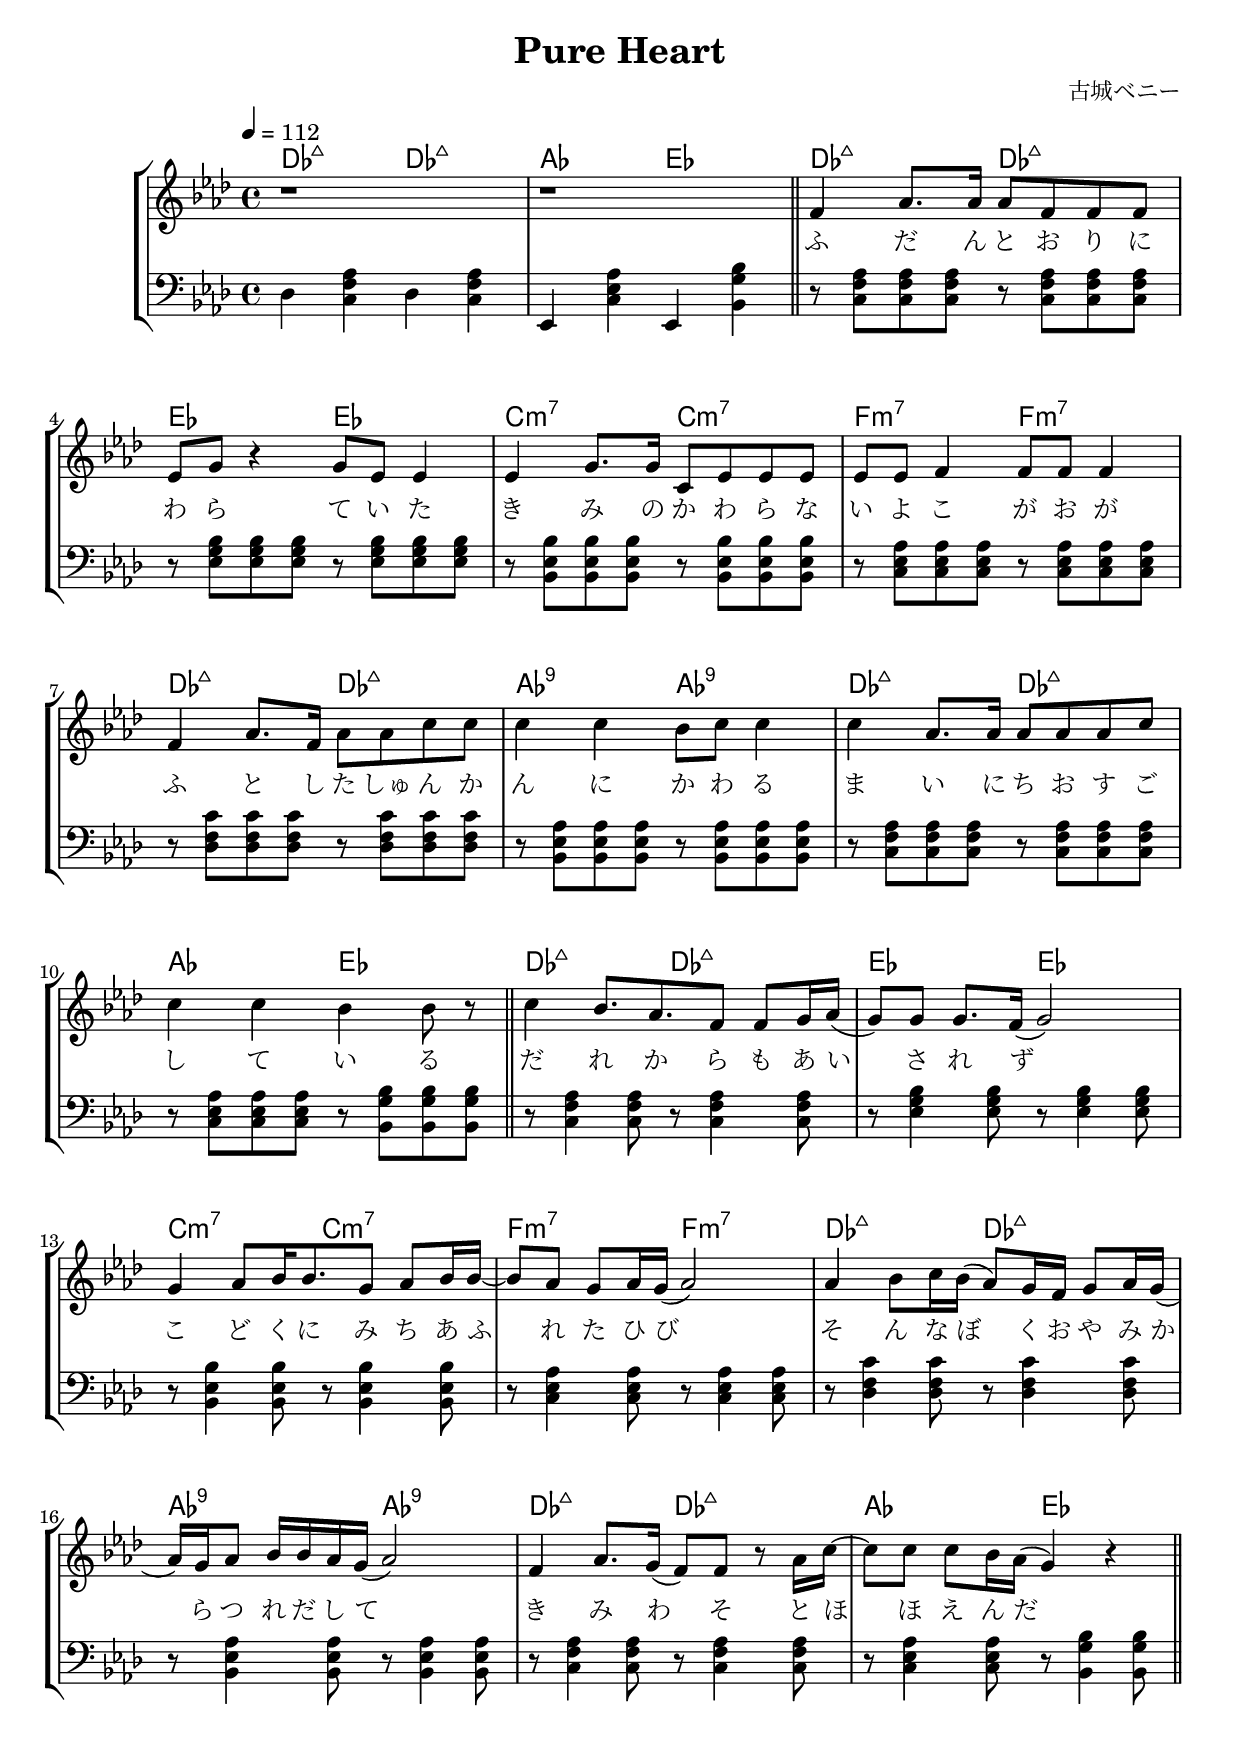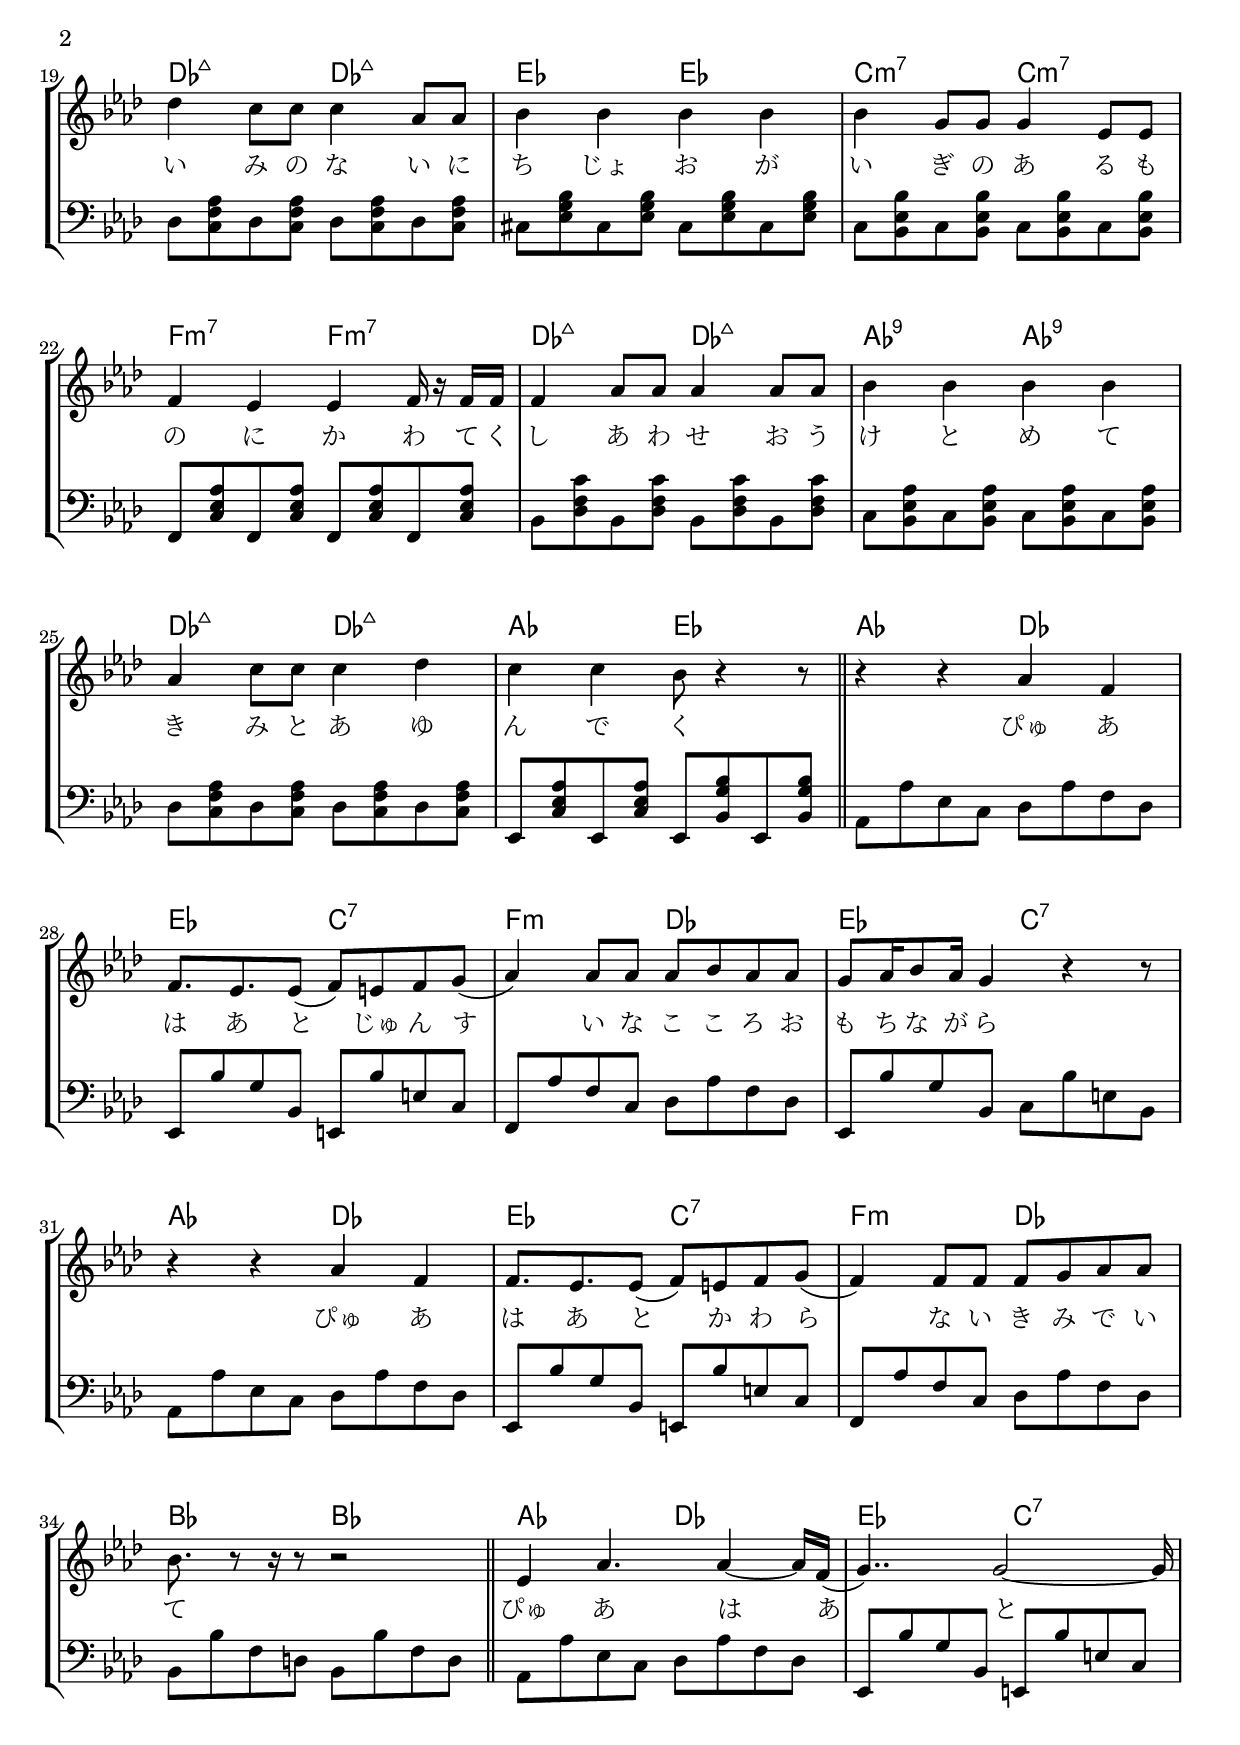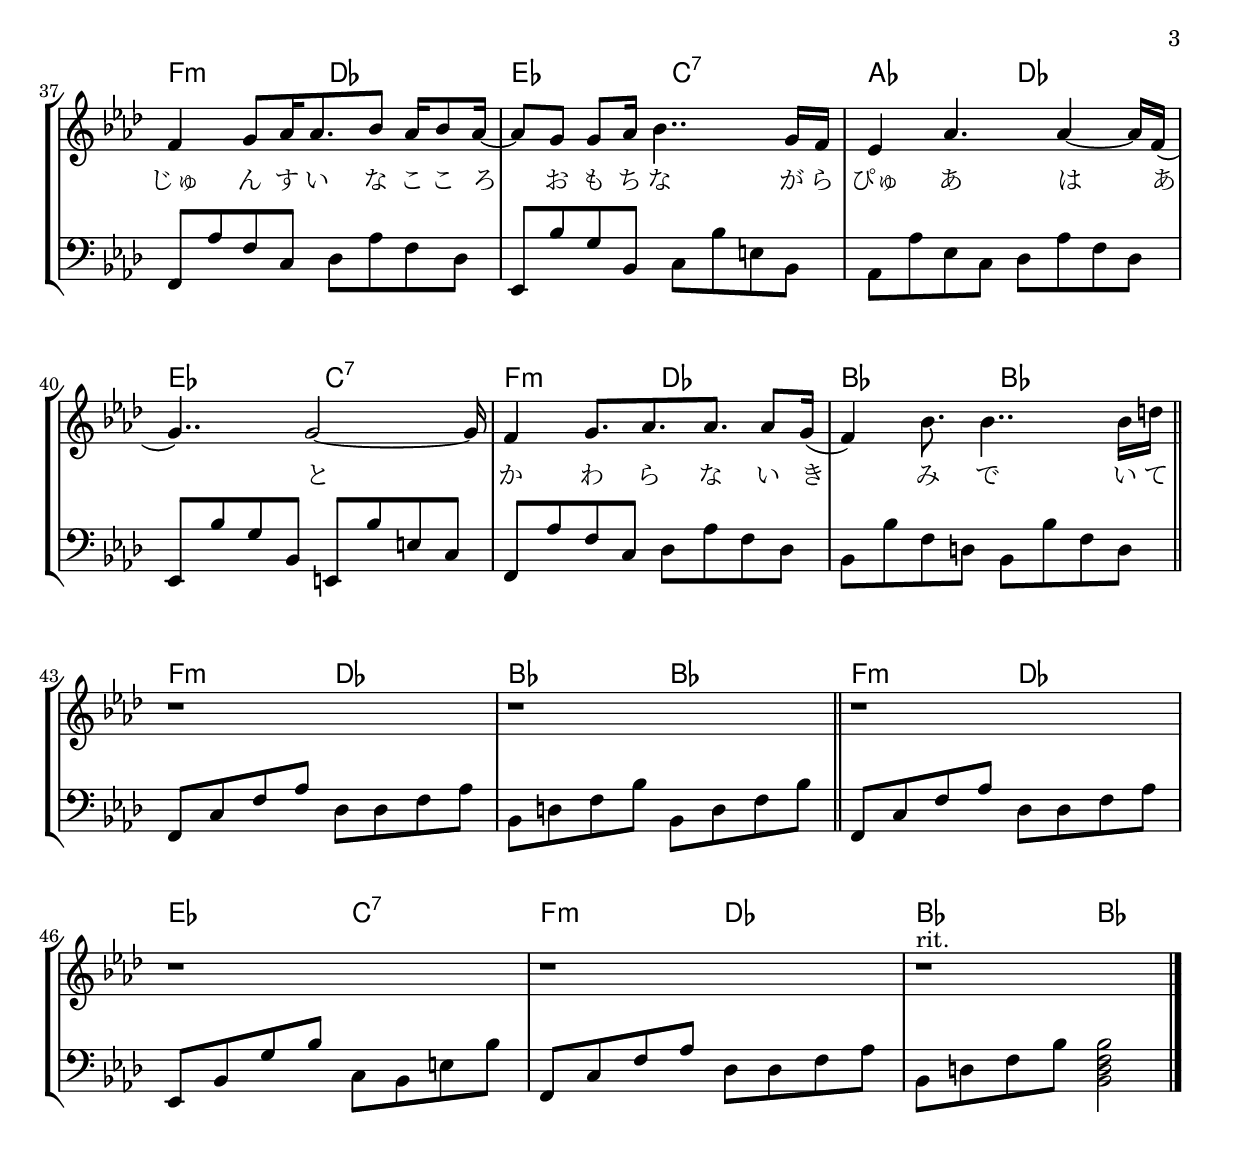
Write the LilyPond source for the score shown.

\version "2.12.1"

\header {
	title = \markup {"Pure Heart"}
	composer = \markup \center-column {古城ベニー}
}

harmony = \chordmode {
	des2:maj7 des:maj7 as es 

	des:maj7 des:maj7 es es c:min7 c:min7 f:min7 f:min7 des:maj7 des:maj7 as:9 as:9 des:maj7 des:maj7 as es 

	des:maj7 des:maj7 es es c:min7 c:min7 f:min7 f:min7 des:maj7 des:maj7 as:9 as:9 des:maj7 des:maj7 as es 

	des:maj7 des:maj7 es es c:min7 c:min7 f:min7 f:min7 des:maj7 des:maj7 as:9 as:9 des:maj7 des:maj7 as es 

	as des es c:7 f:m des es c:7 as des es c:7 f:m des bes bes 

	as des es c:7 f:m des es c:7 as des es c:7 f:m des bes bes 

	f:m des bes bes 

	f:m des es c:7 f:m des bes bes 
}

melody = {
	\key as \major
	\tempo 4 = 112
	r1 | r1   
	\set Staff.midiInstrument = #"fss0.35"
	 f'4  as'8.  as'16  as'8  f'8  f'8  f'8 
	es'8  g'8  r4  g'8  es'8  es'4 
	es'4  g'8.  g'16  c'8  es'8  es'8  es'8 
	es'8  es'8  f'4  f'8  f'8  f'4 
	f'4  as'8.  f'16  as'8  as'8  c''8  c''8 
	c''4  c''4  bes'8  c''8  c''4 
	c''4  as'8.  as'16  as'8  as'8  as'8  c''8 
	c''4  c''4  bes'4  bes'8  	r8 	\set Staff.midiInstrument = #"fss0.35"
	 c''4  bes'8.  as'8.  f'8  f'8  g'16  as'16 
	(g'8)  g'8  g'8.  f'16  (g'2) 
	g'4  as'8  bes'16  bes'8.  g'8  as'8  bes'16  bes'16~ 
	bes'8  as'8  g'8  as'16  g'16  (as'2) 
	as'4  bes'8  c''16  bes'16  (as'8)  g'16  f'16  g'8  as'16  g'16 
	(as'16)  g'16  as'8  bes'16  bes'16  as'16  g'16  (as'2) 
	f'4  as'8.  g'16  (f'8)  f'8  r8  as'16  c''16~ 
	c''8  c''8  c''8  bes'16  as'16  (g'4)  	r4 	\set Staff.midiInstrument = #"fss0.35"
	 des''4  c''8  c''8  c''4  as'8  as'8 
	bes'4  bes'4  bes'4  bes'4 
	bes'4  g'8  g'8  g'4  es'8  es'8 
	f'4  es'4  es'4  f'16  r16  f'16  f'16 
	f'4  as'8  as'8  as'4  as'8  as'8 
	bes'4  bes'4  bes'4  bes'4 
	as'4  c''8  c''8  c''4  des''4 
	c''4  c''4  bes'8  	\set Staff.midiInstrument = #"fss0.35"
	r4  r8 
	r4  r4  as'4  f'4 
	f'8.  es'8.  es'8  (f'8)  e'8  f'8  g'8 
	(as'4)  as'8  as'8  as'8  bes'8  as'8  as'8 
	g'8  as'16  bes'8  as'16  g'4  r4  r8 
	r4  r4  as'4  f'4 
	f'8.  es'8.  es'8  (f'8)  e'8  f'8  g'8 
	(f'4)  f'8  f'8  f'8  g'8  as'8  as'8 
	bes'8.  r8  r16  r8  	r2 	\set Staff.midiInstrument = #"fss0.35"
	 es'4  as'4.  as'4~as'16  f'16 
	(g'4..)  g'2~g'16 
	f'4  g'8  as'16  as'8.  bes'8  as'16  bes'8  as'16~ 
	as'8  g'8  g'8  as'16  bes'4..  g'16  f'16 
	es'4  as'4.  as'4~as'16  f'16 
	(g'4..)  g'2~g'16 
	f'4  g'8.  as'8.  as'8.  as'8  g'16 
	(f'4)  bes'8.  bes'4..  bes'16  d''16
	r1 | r1   
	r1 | r1 | r1 | r1^"rit." \bar "|."
}

words = \lyricmode {
	
	ふ  だ  ん  と  お  り  に  わ  ら  て  い  た  き  み  の  か  わ  ら  な  い  よ  こ  が  お  が  ふ  と  し  た  しゅ  ん  か  ん  に  か  わ  る  ま  い  に  ち  お  す  ご  し  て  い  る  
	だ  れ  か  ら  も  あ  い  さ  れ  ず  こ  ど  く  に  み  ち  あ  ふ  れ  た  ひ  び  そ  ん  な  ぼ  く  お  や  み  か  ら  つ  れ  だ  し  て  き  み  わ  そ  と  ほ  ほ  え  ん  だ  
	い  み  の  な  い  に  ち  じょ  お  が  い  ぎ  の  あ  る  も  の  に  か  わ  て  く  し  あ  わ  せ  お  う  け  と  め  て  き  み  と  あ  ゆ  ん  で  く  
	ぴゅ  あ  は  あ  と  じゅ  ん  す  い  な  こ  こ  ろ  お  も  ち  な  が  ら  ぴゅ  あ  は  あ  と  か  わ  ら  な  い  き  み  で  い  て  
	ぴゅ  あ  は  あ  と  じゅ  ん  す  い  な  こ  こ  ろ  お  も  ち  な  が  ら  ぴゅ  あ  は  あ  と  か  わ  ら  な  い  き  み  で  い  て  
	
	
}

tempochange = {
	\tempo 4 = 112
	r1 | r1 \bar "||"
	\tempo 4 = 112
	r1 | r1 | r1 | r1 | r1 | r1 | r1 | r1 \bar "||"
	\tempo 4 = 112
	r1 | r1 | r1 | r1 | r1 | r1 | r1 | r1 \bar "||"
	\tempo 4 = 112
	r1 | r1 | r1 | r1 | r1 | r1 | r1 | r1 \bar "||"
	\tempo 4 = 112
	r1 | r1 | r1 | r1 | r1 | r1 | r1 | r1 \bar "||"
	\tempo 4 = 112
	r1 | r1 | r1 | r1 | r1 | r1 | r1 | r1 \bar "||"
	\tempo 4 = 112
	r1 | r1 \bar "||"
	\tempo 4 = 112
	r1 | r1 | r1 | \tempo 4 = 84 r2 \tempo 4 = 74 r2 \bar "|."
}

mainacc = {
	\clef bass
	\set Staff.midiInstrument = #"Electric Guitar (jazz)"
	\key as \major
	\tempo 4 = 112
	des4 <c f as>4
	des4 <c f as>4
	es,4 <c es as>4
	es,4 <bes, g bes>4
	\bar "||"

	\set Staff.midiInstrument = #"Acoustic Guitar (nylon)"
	r8 <c f as>8 <c f as>8 <c f as>8
	r8 <c f as>8 <c f as>8 <c f as>8
	r8 <es g bes>8 <es g bes>8 <es g bes>8
	r8 <es g bes>8 <es g bes>8 <es g bes>8
	r8 <bes, es bes>8 <bes, es bes>8 <bes, es bes>8
	r8 <bes, es bes>8 <bes, es bes>8 <bes, es bes>8
	r8 <c es as>8 <c es as>8 <c es as>8
	r8 <c es as>8 <c es as>8 <c es as>8
	r8 <des f c'>8 <des f c'>8 <des f c'>8
	r8 <des f c'>8 <des f c'>8 <des f c'>8
	r8 <bes, es as>8 <bes, es as>8 <bes, es as>8
	r8 <bes, es as>8 <bes, es as>8 <bes, es as>8
	r8 <c f as>8 <c f as>8 <c f as>8
	r8 <c f as>8 <c f as>8 <c f as>8
	r8 <c es as>8 <c es as>8 <c es as>8
	r8 <bes, g bes>8 <bes, g bes>8 <bes, g bes>8
	\bar "||"

	\set Staff.midiInstrument = #"Electric Guitar (clean)"
	r8 <c f as>4 <c f as>8
	r8 <c f as>4 <c f as>8
	r8 <es g bes>4 <es g bes>8
	r8 <es g bes>4 <es g bes>8
	r8 <bes, es bes>4 <bes, es bes>8
	r8 <bes, es bes>4 <bes, es bes>8
	r8 <c es as>4 <c es as>8
	r8 <c es as>4 <c es as>8
	r8 <des f c'>4 <des f c'>8
	r8 <des f c'>4 <des f c'>8
	r8 <bes, es as>4 <bes, es as>8
	r8 <bes, es as>4 <bes, es as>8
	r8 <c f as>4 <c f as>8
	r8 <c f as>4 <c f as>8
	r8 <c es as>4 <c es as>8
	r8 <bes, g bes>4 <bes, g bes>8
	\bar "||"

	\set Staff.midiInstrument = #"Electric Guitar (muted)"
	des8 <c f as> des <c f as>
	des8 <c f as> des <c f as>
	cis8 <es g bes> cis <es g bes>
	cis8 <es g bes> cis <es g bes>
	c8 <bes, es bes> c <bes, es bes>
	c8 <bes, es bes> c <bes, es bes>
	f,8 <c es as> f, <c es as>
	f,8 <c es as> f, <c es as>
	bes,8 <des f c'> bes, <des f c'>
	bes,8 <des f c'> bes, <des f c'>
	c8 <bes, es as> c <bes, es as>
	c8 <bes, es as> c <bes, es as>
	des8 <c f as> des <c f as>
	des8 <c f as> des <c f as>
	es,8 <c es as> es, <c es as>
	es,8 <bes, g bes> es, <bes, g bes>
	\bar "||"

	\set Staff.midiInstrument = #"Overdriven Guitar"
	as,8 as es c
	des8 as f des
	es,8 bes g bes,
	e,8 bes e c
	f,8 as f c
	des8 as f des
	es,8 bes g bes,
	c8 bes e bes,
	as,8 as es c
	des8 as f des
	es,8 bes g bes,
	e,8 bes e c
	f,8 as f c
	des8 as f des
	bes,8 bes f d
	bes,8 bes f d
	\bar "||"

	\set Staff.midiInstrument = #"Distorted Guitar"
	as,8 as es c
	des8 as f des
	es,8 bes g bes,
	e,8 bes e c
	f,8 as f c
	des8 as f des
	es,8 bes g bes,
	c8 bes e bes,
	as,8 as es c
	des8 as f des
	es,8 bes g bes,
	e,8 bes e c
	f,8 as f c
	des8 as f des
	bes,8 bes f d
	bes,8 bes f d
	\bar "||"

	\set Staff.midiInstrument = #"Acoustic Guitar (steel)"
	f,8 c8 f8 as8
	des8 des8 f8 as8
	bes,8 d8 f8 bes8
	bes,8 d8 f8 bes8
	\bar "||"

	\set Staff.midiInstrument = #"Acoustic Guitar (steel)"
	f,8 c8 f8 as8
	des8 des8 f8 as8
	es,8 bes,8 g8 bes8
	c8 bes,8 e8 bes8
	f,8 c8 f8 as8
	des8 des8 f8 as8
	bes,8 d8 f8 bes8
	<bes, d f bes>2
	\bar "|."
}

subacc = {
	\clef bass
	\set Staff.midiInstrument = #"Acoustic grand"
	\key as \major
	\tempo 4 = 112
	r2
	r2
	r2
	r2
	\bar "||"

	\set Staff.midiInstrument = #"Electric Guitar (jazz)"
	des8 <c f as>16 des16   c16 f16 <c f as>16 f16
	des8 <c f as>16 des16   c16 f16 <c f as>16 f16
	cis8 <es g bes>16 cis16   es16 g16 <es g bes>16 g16
	cis8 <es g bes>16 cis16   es16 g16 <es g bes>16 g16
	c8 <bes, es bes>16 c16   bes,16 es16 <bes, es bes>16 es16
	c8 <bes, es bes>16 c16   bes,16 es16 <bes, es bes>16 es16
	f,8 <c es as>16 f,16   c16 es16 <c es as>16 es16
	f,8 <c es as>16 f,16   c16 es16 <c es as>16 es16
	bes,8 <des f c'>16 bes,16   des16 f16 <des f c'>16 f16
	bes,8 <des f c'>16 bes,16   des16 f16 <des f c'>16 f16
	c8 <bes, es as>16 c16   bes,16 es16 <bes, es as>16 es16
	c8 <bes, es as>16 c16   bes,16 es16 <bes, es as>16 es16
	des8 <c f as>16 des16   c16 f16 <c f as>16 f16
	des8 <c f as>16 des16   c16 f16 <c f as>16 f16
	es,8 <c es as>16 es,16   c16 es16 <c es as>16 es16
	es,8 <bes, g bes>16 es,16   bes,16 g16 <bes, g bes>16 g16
	\bar "||"

	\set Staff.midiInstrument = #"Electric Guitar (muted)"
	des16 <c f as>16 <c f as>16 des16   <c f as>16 <c f as>16 des16 <c f as>16
	des16 <c f as>16 <c f as>16 des16   <c f as>16 <c f as>16 des16 <c f as>16
	cis16 <es g bes>16 <es g bes>16 cis16   <es g bes>16 <es g bes>16 cis16 <es g bes>16
	cis16 <es g bes>16 <es g bes>16 cis16   <es g bes>16 <es g bes>16 cis16 <es g bes>16
	c16 <bes, es bes>16 <bes, es bes>16 c16   <bes, es bes>16 <bes, es bes>16 c16 <bes, es bes>16
	c16 <bes, es bes>16 <bes, es bes>16 c16   <bes, es bes>16 <bes, es bes>16 c16 <bes, es bes>16
	f,16 <c es as>16 <c es as>16 f,16   <c es as>16 <c es as>16 f,16 <c es as>16
	f,16 <c es as>16 <c es as>16 f,16   <c es as>16 <c es as>16 f,16 <c es as>16
	bes,16 <des f c'>16 <des f c'>16 bes,16   <des f c'>16 <des f c'>16 bes,16 <des f c'>16
	bes,16 <des f c'>16 <des f c'>16 bes,16   <des f c'>16 <des f c'>16 bes,16 <des f c'>16
	c16 <bes, es as>16 <bes, es as>16 c16   <bes, es as>16 <bes, es as>16 c16 <bes, es as>16
	c16 <bes, es as>16 <bes, es as>16 c16   <bes, es as>16 <bes, es as>16 c16 <bes, es as>16
	des16 <c f as>16 <c f as>16 des16   <c f as>16 <c f as>16 des16 <c f as>16
	des16 <c f as>16 <c f as>16 des16   <c f as>16 <c f as>16 des16 <c f as>16
	es,16 <c es as>16 <c es as>16 es,16   <c es as>16 <c es as>16 es,16 <c es as>16
	es,16 <bes, g bes>16 <bes, g bes>16 es,16   <bes, g bes>16 <bes, g bes>16 es,16 <bes, g bes>16
	\bar "||"

	\set Staff.midiInstrument = #"Overdriven Guitar"
	des8 <c f as>16 <c f as>16   des16 <c f as>16 <c f as>16 des16
	des8 <c f as>16 <c f as>16   des16 <c f as>16 <c f as>16 des16
	cis8 <es g bes>16 <es g bes>16   cis16 <es g bes>16 <es g bes>16 cis16
	cis8 <es g bes>16 <es g bes>16   cis16 <es g bes>16 <es g bes>16 cis16
	c8 <bes, es bes>16 <bes, es bes>16   c16 <bes, es bes>16 <bes, es bes>16 c16
	c8 <bes, es bes>16 <bes, es bes>16   c16 <bes, es bes>16 <bes, es bes>16 c16
	f,8 <c es as>16 <c es as>16   f,16 <c es as>16 <c es as>16 f,16
	f,8 <c es as>16 <c es as>16   f,16 <c es as>16 <c es as>16 f,16
	bes,8 <des f c'>16 <des f c'>16   bes,16 <des f c'>16 <des f c'>16 bes,16
	bes,8 <des f c'>16 <des f c'>16   bes,16 <des f c'>16 <des f c'>16 bes,16
	c8 <bes, es as>16 <bes, es as>16   c16 <bes, es as>16 <bes, es as>16 c16
	c8 <bes, es as>16 <bes, es as>16   c16 <bes, es as>16 <bes, es as>16 c16
	des8 <c f as>16 <c f as>16   des16 <c f as>16 <c f as>16 des16
	des8 <c f as>16 <c f as>16   des16 <c f as>16 <c f as>16 des16
	es,8 <c es as>16 <c es as>16   es,16 <c es as>16 <c es as>16 es,16
	es,8 <bes, g bes>16 <bes, g bes>16   es,16 <bes, g bes>16 <bes, g bes>16 es,16
	\bar "||"

	\set Staff.midiInstrument = #"Distorted Guitar"
	as,8 as16 es16   c16 es16 as16 es16
	des8 as16 f16   des16 f16 as16 f16
	es,8 bes16 g16   bes,16 g16 bes16 g16
	e,8 bes16 e16   c16 e16 bes16 e16
	f,8 as16 f16   c16 f16 as16 f16
	des8 as16 f16   des16 f16 as16 f16
	es,8 bes16 g16   bes,16 g16 bes16 g16
	c8 bes16 e16   bes,16 e16 bes16 e16
	as,8 as16 es16   c16 es16 as16 es16
	des8 as16 f16   des16 f16 as16 f16
	es,8 bes16 g16   bes,16 g16 bes16 g16
	e,8 bes16 e16   c16 e16 bes16 e16
	f,8 as16 f16   c16 f16 as16 f16
	des8 as16 f16   des16 f16 as16 f16
	bes,8 bes16 f16   d16 f16 bes16 f16
	bes,8 bes16 f16   d16 f16 bes16 f16
	\bar "||"

	\set Staff.midiInstrument = #"Electric Guitar (muted)"
	as,8 <c es as>16 <c es as>16   <c es as>16 <c es as>16   c16 <c es as>16
	des8 <des f as>16 <des f as>16   <des f as>16 <des f as>16   des16 <des f as>16
	es,8 <bes, g bes>16 <bes, g bes>16   <bes, g bes>16 <bes, g bes>16   bes,16 <bes, g bes>16
	e,8 <c e bes>16 <c e bes>16   <c e bes>16 <c e bes>16   c16 <c e bes>16
	f,8 <c f as>16 <c f as>16   <c f as>16 <c f as>16   c16 <c f as>16
	des8 <des f as>16 <des f as>16   <des f as>16 <des f as>16   des16 <des f as>16
	es,8 <bes, g bes>16 <bes, g bes>16   <bes, g bes>16 <bes, g bes>16   bes,16 <bes, g bes>16
	c8 <bes, e bes>16 <bes, e bes>16   <bes, e bes>16 <bes, e bes>16   bes,16 <bes, e bes>16
	as,8 <c es as>16 <c es as>16   <c es as>16 <c es as>16   c16 <c es as>16
	des8 <des f as>16 <des f as>16   <des f as>16 <des f as>16   des16 <des f as>16
	es,8 <bes, g bes>16 <bes, g bes>16   <bes, g bes>16 <bes, g bes>16   bes,16 <bes, g bes>16
	e,8 <c e bes>16 <c e bes>16   <c e bes>16 <c e bes>16   c16 <c e bes>16
	f,8 <c f as>16 <c f as>16   <c f as>16 <c f as>16   c16 <c f as>16
	des8 <des f as>16 <des f as>16   <des f as>16 <des f as>16   des16 <des f as>16
	bes,8 <d f bes>16 <d f bes>16   <d f bes>16 <d f bes>16   d16 <d f bes>16
	bes,8 <d f bes>16 <d f bes>16   <d f bes>16 <d f bes>16   d16 <d f bes>16
	\bar "||"

	\set Staff.midiInstrument = #"Electric Guitar (clean)"
	r2
	r2
	r2
	r2
	\bar "||"

	\set Staff.midiInstrument = #"Electric Guitar (clean)"
	r2
	r2
	r2
	r2
	r2
	r2
	r2
	r2
	\bar "|."
}

percA = {
	\drummode {
	r1 |r1 \bar "||"
	r1 |r1 |r1 |r1 |r1 |r1 |r1 |r1 \bar "||"
	r1 |r1 |r1 |r1 |r1 |r1 |r1 |r1 \bar "||"
	r1 |r1 |r1 |r1 |r1 |r1 |r1 |r1 \bar "||"
	r1 |r1 |r1 |r1 |r1 |r1 |r1 |r1 \bar "||"
	r1 |r1 |r1 |r1 |r1 |r1 |r1 |r1 \bar "||"
	r1 |r1 \bar "||"
	r1 |r1 |r1 |r1 \bar "|."
	}
}

percB = {
	\drummode {
	r1 |r1 \bar "||"
	r1 |r1 |r1 |r1 |r1 |r1 |r1 |r1 \bar "||"
	r1 |r1 |r1 |r1 |r1 |r1 |r1 |r1 \bar "||"
	r1 |r1 |r1 |r1 |r1 |r1 |r1 |r1 \bar "||"
	r1 |r1 |r1 |r1 |r1 |r1 |r1 |r1 \bar "||"
	r1 |r1 |r1 |r1 |r1 |r1 |r1 |r1 \bar "||"
	r1 |r1 \bar "||"
	r1 |r1 |r1 |r1 \bar "|."
	}
}

percC = {
	\drummode {
	r1 |r1 \bar "||"
	r1 |r1 |r1 |r1 |r1 |r1 |r1 |r1 \bar "||"
	r1 |r1 |r1 |r1 |r1 |r1 |r1 |r1 \bar "||"
	r1 |r1 |r1 |r1 |r1 |r1 |r1 |r1 \bar "||"
	r1 |r1 |r1 |r1 |r1 |r1 |r1 |r1 \bar "||"
	r1 |r1 |r1 |r1 |r1 |r1 |r1 |r1 \bar "||"
	r1 |r1 \bar "||"
	r1 |r1 |r1 |r1 \bar "|."
	}
}

percD = {
	\drummode {
	r1 |r1 \bar "||"
	r1 |r1 |r1 |r1 |r1 |r1 |r1 |r1 \bar "||"
	r1 |r1 |r1 |r1 |r1 |r1 |r1 |r1 \bar "||"
	r1 |r1 |r1 |r1 |r1 |r1 |r1 |r1 \bar "||"
	r1 |r1 |r1 |r1 |r1 |r1 |r1 |r1 \bar "||"
	r1 |r1 |r1 |r1 |r1 |r1 |r1 |r1 \bar "||"
	r1 |r1 \bar "||"
	r1 |r1 |r1 |r1 \bar "|."
	}
}

percE = {
	\drummode {
	r1 |r1 \bar "||"
	r1 |r1 |r1 |r1 |r1 |r1 |r1 |r1 \bar "||"
	r1 |r1 |r1 |r1 |r1 |r1 |r1 |r1 \bar "||"
	r1 |r1 |r1 |r1 |r1 |r1 |r1 |r1 \bar "||"
	r1 |r1 |r1 |r1 |r1 |r1 |r1 |r1 \bar "||"
	r1 |r1 |r1 |r1 |r1 |r1 |r1 |r1 \bar "||"
	r1 |r1 \bar "||"
	r1 |r1 |r1 |r1 \bar "|."
	}
}

\score {
	<<
		\new StaffGroup <<
			\new ChordNames {\harmony}
			\new Voice = "melody" {\melody}
			\new Lyrics \lyricsto "melody" \words
			\new Staff = "mainacc" {\mainacc}
		>>
	>>
	\layout { }
}
